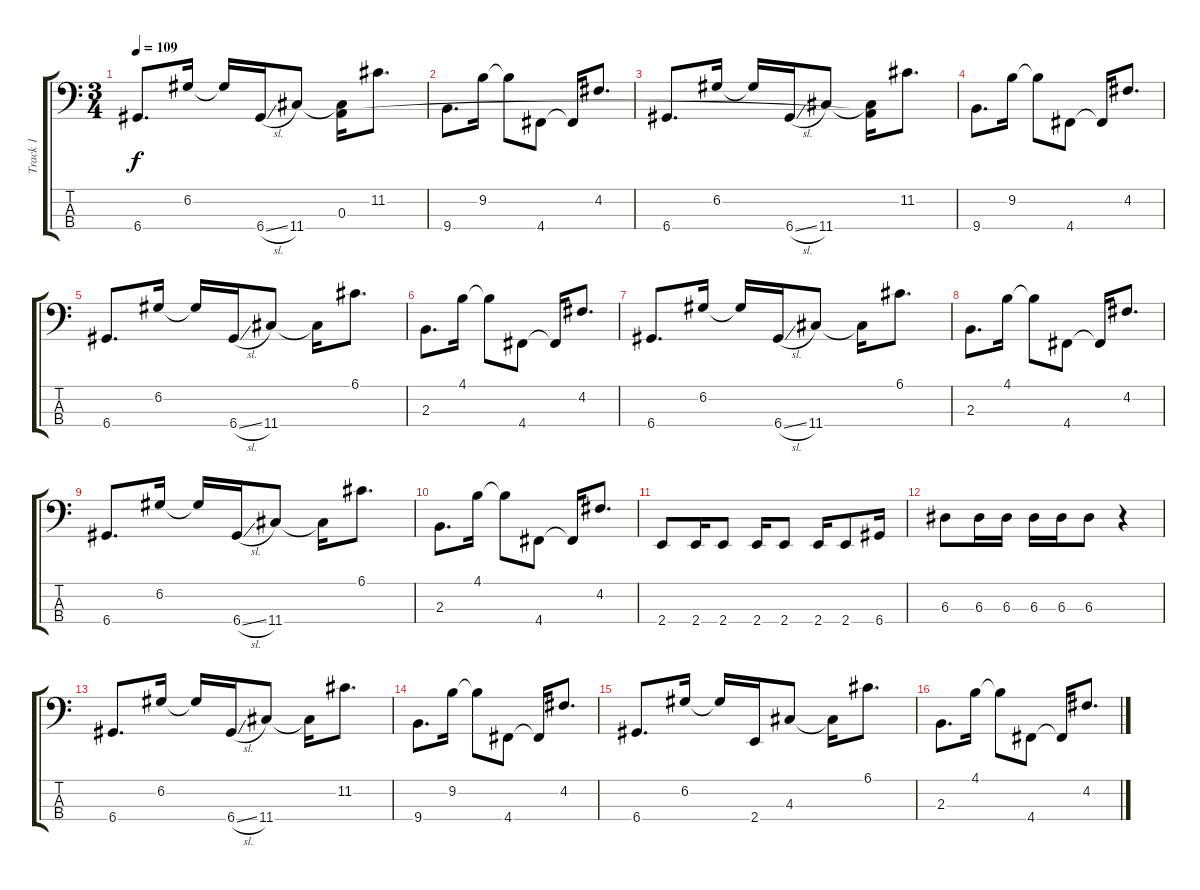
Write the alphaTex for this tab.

\track ("Track 1" "Track 1") {instrument electricbassfinger}
\staff {score tabs}
\tuning (G2 D2 A1 D1) {hide}
\ts (3 4)
\tempo 109
\clef f4
\ks c
6.4.8{d dy f instrument electricbassfinger} 6.2.16 6.2{t}.16 6.4{sl}.16 11.4.8 (0.3 11.4{t}).16 11.2.8{d} |
9.4.8{d} 9.2.16 9.2{t}.8 4.4.8 4.4{t}.16 4.2.8{d} |
6.4.8{d} 6.2.16 6.2{t}.16 6.4{sl}.16 11.4.8 (0.3{t} 11.4{t}).16 11.2.8{d} |
9.4.8{d} 9.2.16 9.2{t}.8 4.4.8 4.4{t}.16 4.2.8{d} |
6.4.8{d} 6.2.16 6.2{t}.16 6.4{sl}.16 11.4.8 11.4{t}.16 6.1.8{d} |
2.3.8{d} 4.1.16 4.1{t}.8 4.4.8 4.4{t}.16 4.2.8{d} |
6.4.8{d} 6.2.16 6.2{t}.16 6.4{sl}.16 11.4.8 11.4{t}.16 6.1.8{d} |
2.3.8{d} 4.1.16 4.1{t}.8 4.4.8 4.4{t}.16 4.2.8{d} |
6.4.8{d} 6.2.16 6.2{t}.16 6.4{sl}.16 11.4.8 11.4{t}.16 6.1.8{d} |
2.3.8{d} 4.1.16 4.1{t}.8 4.4.8 4.4{t}.16 4.2.8{d} |
2.4.8 2.4.16 2.4.8 2.4.16 2.4.8 2.4.16 2.4.8 6.4.16 |
6.3.8 6.3.16 6.3.16 6.3.16 6.3.16 6.3.8 r.4 |
6.4.8{d} 6.2.16 6.2{t}.16 6.4{sl}.16 11.4.8 11.4{t}.16 11.2.8{d} |
9.4.8{d} 9.2.16 9.2{t}.8 4.4.8 4.4{t}.16 4.2.8{d} |
6.4.8{d} 6.2.16 6.2{t}.16 2.4.16 4.3.8 4.3{t}.16 6.1.8{d} |
2.3.8{d} 4.1.16 4.1{t}.8 4.4.8 4.4{t}.16 4.2.8{d}
